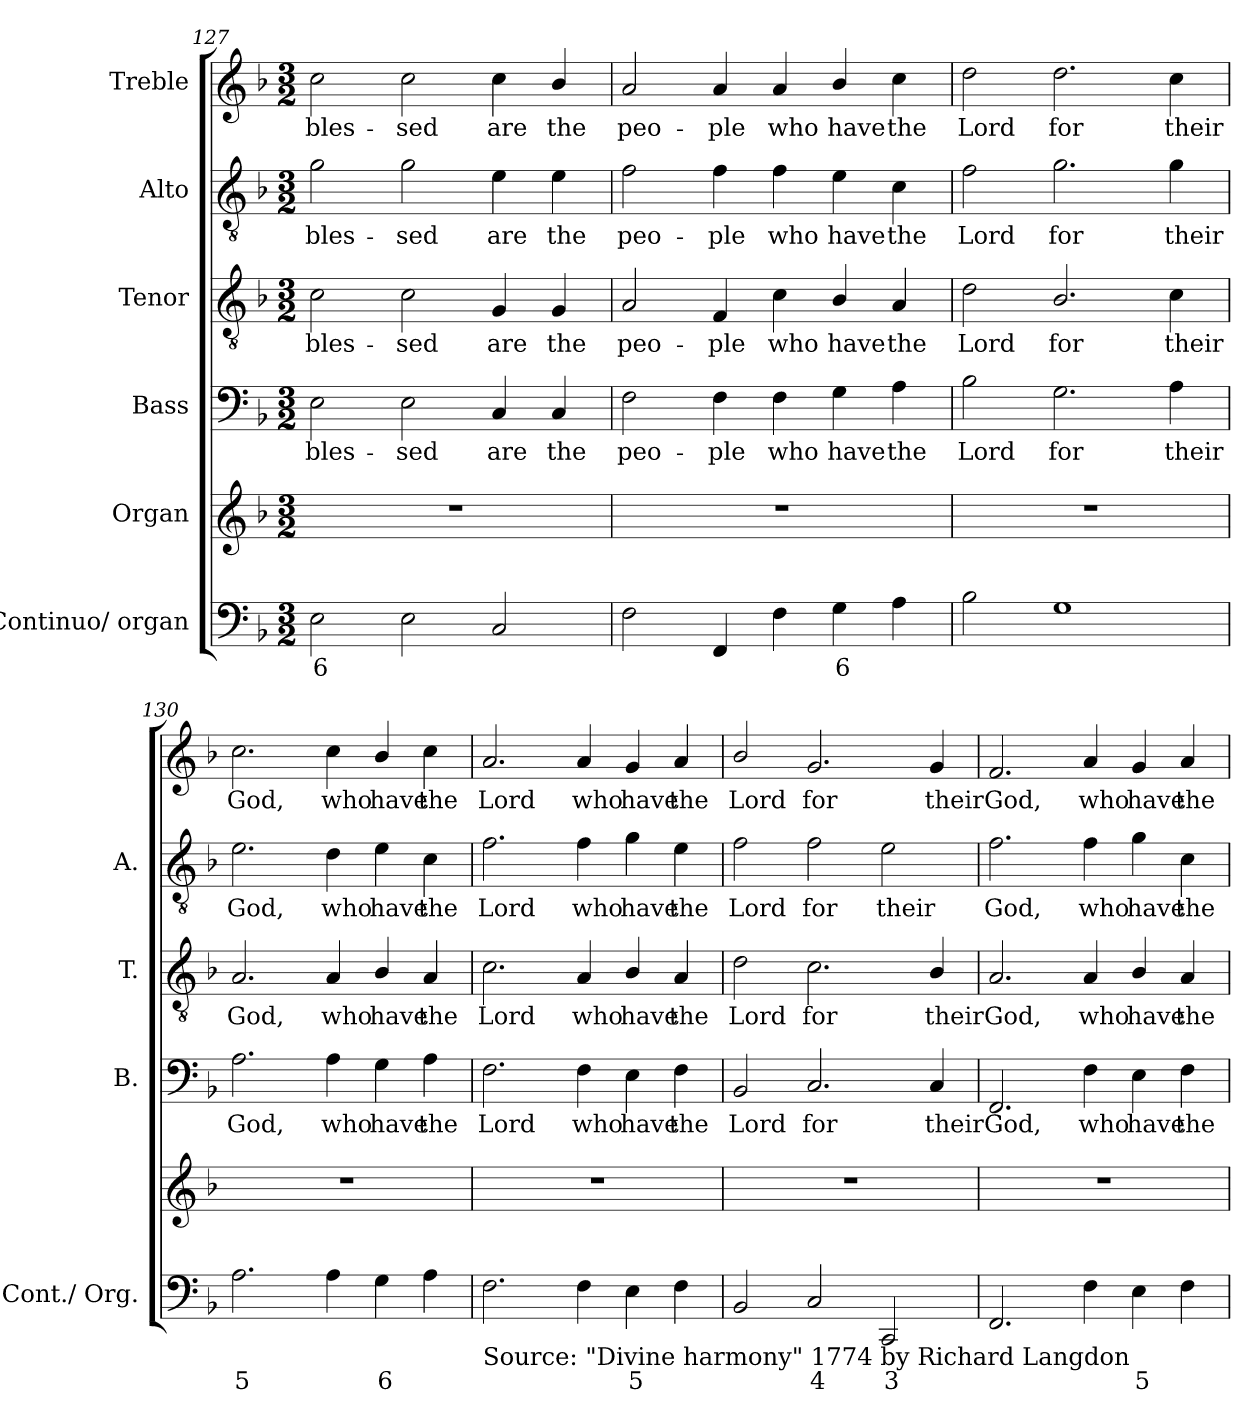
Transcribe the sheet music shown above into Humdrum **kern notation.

**kern	**text	**kern	**kern	**text	**kern	**text	**kern	**text	**kern	**text
*part6	*part6	*part5	*part4	*part4	*part3	*part3	*part2	*part2	*part1	*part1
*staff6	*staff6	*staff5	*staff4	*staff4	*staff3	*staff3	*staff2	*staff2	*staff1	*staff1
*I"Continuo/ organ	*	*I"Organ	*I"Bass	*	*I"Tenor	*	*I"Alto	*	*I"Treble	*
*I'Cont./ Org.	*	*	*I'B.	*	*I'T.	*	*I'A.	*	*	*
*clefF4	*	*clefG2	*clefF4	*	*clefGv2	*	*clefGv2	*	*clefG2	*
*	*	*	*	*	*ITrd7c12	*	*ITrd7c12	*	*	*
*k[b-]	*	*k[b-]	*k[b-]	*	*k[b-]	*	*k[b-]	*	*k[b-]	*
*F:	*	*F:	*F:	*	*F:	*	*F:	*	*F:	*
*M3/2	*	*M3/2	*M3/2	*	*M3/2	*	*M3/2	*	*M3/2	*
=127	=127	=127	=127	=127	=127	=127	=127	=127	=127	=127
!	!LO:LY:b:color=#000000	!LO:N:vis=1	!	!	!	!	!	!	!	!
!	!	!	!	!LO:LY:b:color=#000000	!	!	!	!	!	!
!	!	!	!	!	!	!LO:LY:b:color=#000000	!	!	!	!
!	!	!	!	!	!	!	!	!LO:LY:b:color=#000000	!	!
!	!	!	!	!	!	!	!	!	!	!LO:LY:b:color=#000000
2Ei\	6	1.r	2Ei\	bles-	2Ci\	bles-	2Gi\	bles-	2cci\	bles-
!	!	!	!	!LO:LY:b:color=#000000	!	!	!	!	!	!
!	!	!	!	!	!	!LO:LY:b:color=#000000	!	!	!	!
!	!	!	!	!	!	!	!	!LO:LY:b:color=#000000	!	!
!	!	!	!	!	!	!	!	!	!	!LO:LY:b:color=#000000
2Ei\	.	.	2Ei\	-sed	2Ci\	-sed	2Gi\	-sed	2cci\	-sed
!	!	!	!	!LO:LY:b:color=#000000	!	!	!	!	!	!
!	!	!	!	!	!	!LO:LY:b:color=#000000	!	!	!	!
!	!	!	!	!	!	!	!	!LO:LY:b:color=#000000	!	!
!	!	!	!	!	!	!	!	!	!	!LO:LY:b:color=#000000
2Ci/	.	.	4Ci/	are	4GGi/	are	4Ei\	are	4cci\	are
!	!	!	!	!LO:LY:b:color=#000000	!	!	!	!	!	!
!	!	!	!	!	!	!LO:LY:b:color=#000000	!	!	!	!
!	!	!	!	!	!	!	!	!LO:LY:b:color=#000000	!	!
!	!	!	!	!	!	!	!	!	!	!LO:LY:b:color=#000000
.	.	.	4Ci/	the	4GGi/	the	4Ei\	the	4b-i/	the
=128	=128	=128	=128	=128	=128	=128	=128	=128	=128	=128
!	!	!LO:N:vis=1	!	!	!	!	!	!	!	!
!	!	!	!	!LO:LY:b:color=#000000	!	!	!	!	!	!
!	!	!	!	!	!	!LO:LY:b:color=#000000	!	!	!	!
!	!	!	!	!	!	!	!	!LO:LY:b:color=#000000	!	!
!	!	!	!	!	!	!	!	!	!	!LO:LY:b:color=#000000
2Fi\	.	1.r	2Fi\	peo-	2AAi/	peo-	2Fi\	peo-	2ai/	peo-
!	!	!	!	!LO:LY:b:color=#000000	!	!	!	!	!	!
!	!	!	!	!	!	!LO:LY:b:color=#000000	!	!	!	!
!	!	!	!	!	!	!	!	!LO:LY:b:color=#000000	!	!
!	!	!	!	!	!	!	!	!	!	!LO:LY:b:color=#000000
4FFi/	.	.	4Fi\	-ple	4FFi/	-ple	4Fi\	-ple	4ai/	-ple
!	!	!	!	!LO:LY:b:color=#000000	!	!	!	!	!	!
!	!	!	!	!	!	!LO:LY:b:color=#000000	!	!	!	!
!	!	!	!	!	!	!	!	!LO:LY:b:color=#000000	!	!
!	!	!	!	!	!	!	!	!	!	!LO:LY:b:color=#000000
4Fi\	.	.	4Fi\	who	4Ci\	who	4Fi\	who	4ai/	who
!	!LO:LY:b:color=#000000	!	!	!	!	!	!	!	!	!
!	!	!	!	!LO:LY:b:color=#000000	!	!	!	!	!	!
!	!	!	!	!	!	!LO:LY:b:color=#000000	!	!	!	!
!	!	!	!	!	!	!	!	!LO:LY:b:color=#000000	!	!
!	!	!	!	!	!	!	!	!	!	!LO:LY:b:color=#000000
4Gi\	6	.	4Gi\	have	4BB-i/	have	4Ei\	have	4b-i/	have
!	!	!	!	!LO:LY:b:color=#000000	!	!	!	!	!	!
!	!	!	!	!	!	!LO:LY:b:color=#000000	!	!	!	!
!	!	!	!	!	!	!	!	!LO:LY:b:color=#000000	!	!
!	!	!	!	!	!	!	!	!	!	!LO:LY:b:color=#000000
4Ai\	.	.	4Ai\	the	4AAi/	the	4Ci\	the	4cci\	the
=129	=129	=129	=129	=129	=129	=129	=129	=129	=129	=129
!	!	!LO:N:vis=1	!	!	!	!	!	!	!	!
!	!	!	!	!LO:LY:b:color=#000000	!	!	!	!	!	!
!	!	!	!	!	!	!LO:LY:b:color=#000000	!	!	!	!
!	!	!	!	!	!	!	!	!LO:LY:b:color=#000000	!	!
!	!	!	!	!	!	!	!	!	!	!LO:LY:b:color=#000000
2B-i\	.	1.r	2B-i\	Lord	2Di\	Lord	2Fi\	Lord	2ddi\	Lord
!	!	!	!	!LO:LY:b:color=#000000	!	!	!	!	!	!
!	!	!	!	!	!	!LO:LY:b:color=#000000	!	!	!	!
!	!	!	!	!	!	!	!	!LO:LY:b:color=#000000	!	!
!	!	!	!	!	!	!	!	!	!	!LO:LY:b:color=#000000
1Gi	.	.	2.Gi\	for	2.BB-i/	for	2.Gi\	for	2.ddi\	for
!	!	!	!	!LO:LY:b:color=#000000	!	!	!	!	!	!
!	!	!	!	!	!	!LO:LY:b:color=#000000	!	!	!	!
!	!	!	!	!	!	!	!	!LO:LY:b:color=#000000	!	!
!	!	!	!	!	!	!	!	!	!	!LO:LY:b:color=#000000
.	.	.	4Ai\	their	4Ci\	their	4Gi\	their	4cci\	their
=130	=130	=130	=130	=130	=130	=130	=130	=130	=130	=130
!	!LO:LY:b:color=#000000	!LO:N:vis=1	!	!	!	!	!	!	!	!
!	!	!	!	!LO:LY:b:color=#000000	!	!	!	!	!	!
!	!	!	!	!	!	!LO:LY:b:color=#000000	!	!	!	!
!	!	!	!	!	!	!	!	!LO:LY:b:color=#000000	!	!
!	!	!	!	!	!	!	!	!	!	!LO:LY:b:color=#000000
2.Ai\	5	1.r	2.Ai\	God,	2.AAi/	God,	2.Ei\	God,	2.cci\	God,
!	!	!	!	!LO:LY:b:color=#000000	!	!	!	!	!	!
!	!	!	!	!	!	!LO:LY:b:color=#000000	!	!	!	!
!	!	!	!	!	!	!	!	!LO:LY:b:color=#000000	!	!
!	!	!	!	!	!	!	!	!	!	!LO:LY:b:color=#000000
4Ai\	.	.	4Ai\	who	4AAi/	who	4Di\	who	4cci\	who
!	!LO:LY:b:color=#000000	!	!	!	!	!	!	!	!	!
!	!	!	!	!LO:LY:b:color=#000000	!	!	!	!	!	!
!	!	!	!	!	!	!LO:LY:b:color=#000000	!	!	!	!
!	!	!	!	!	!	!	!	!LO:LY:b:color=#000000	!	!
!	!	!	!	!	!	!	!	!	!	!LO:LY:b:color=#000000
4Gi\	6	.	4Gi\	have	4BB-i/	have	4Ei\	have	4b-i/	have
!	!	!	!	!LO:LY:b:color=#000000	!	!	!	!	!	!
!	!	!	!	!	!	!LO:LY:b:color=#000000	!	!	!	!
!	!	!	!	!	!	!	!	!LO:LY:b:color=#000000	!	!
!	!	!	!	!	!	!	!	!	!	!LO:LY:b:color=#000000
4Ai\	.	.	4Ai\	the	4AAi/	the	4Ci\	the	4cci\	the
!!LO:LB:g=z
=131	=131	=131	=131	=131	=131	=131	=131	=131	=131	=131
!	!	!LO:N:vis=1	!	!	!	!	!	!	!	!
!	!	!	!	!LO:LY:b:color=#000000	!	!	!	!	!	!
!	!	!	!	!	!	!LO:LY:b:color=#000000	!	!	!	!
!	!	!	!	!	!	!	!	!LO:LY:b:color=#000000	!	!
!LO:TX:b:t=Source&colon; "Divine harmony" 1774 by Richard Langdon	!	!	!	!	!	!	!	!	!	!
!	!	!	!	!	!	!	!	!	!	!LO:LY:b:color=#000000
2.Fi\	.	1.r	2.Fi\	Lord	2.Ci\	Lord	2.Fi\	Lord	2.ai/	Lord
!	!	!	!	!LO:LY:b:color=#000000	!	!	!	!	!	!
!	!	!	!	!	!	!LO:LY:b:color=#000000	!	!	!	!
!	!	!	!	!	!	!	!	!LO:LY:b:color=#000000	!	!
!	!	!	!	!	!	!	!	!	!	!LO:LY:b:color=#000000
4Fi\	.	.	4Fi\	who	4AAi/	who	4Fi\	who	4ai/	who
!	!LO:LY:b:color=#000000	!	!	!	!	!	!	!	!	!
!	!	!	!	!LO:LY:b:color=#000000	!	!	!	!	!	!
!	!	!	!	!	!	!LO:LY:b:color=#000000	!	!	!	!
!	!	!	!	!	!	!	!	!LO:LY:b:color=#000000	!	!
!	!	!	!	!	!	!	!	!	!	!LO:LY:b:color=#000000
4Ei\	5	.	4Ei\	have	4BB-i/	have	4Gi\	have	4gi/	have
!	!	!	!	!LO:LY:b:color=#000000	!	!	!	!	!	!
!	!	!	!	!	!	!LO:LY:b:color=#000000	!	!	!	!
!	!	!	!	!	!	!	!	!LO:LY:b:color=#000000	!	!
!	!	!	!	!	!	!	!	!	!	!LO:LY:b:color=#000000
4Fi\	.	.	4Fi\	the	4AAi/	the	4Ei\	the	4ai/	the
=132	=132	=132	=132	=132	=132	=132	=132	=132	=132	=132
!	!	!LO:N:vis=1	!	!	!	!	!	!	!	!
!	!	!	!	!LO:LY:b:color=#000000	!	!	!	!	!	!
!	!	!	!	!	!	!LO:LY:b:color=#000000	!	!	!	!
!	!	!	!	!	!	!	!	!LO:LY:b:color=#000000	!	!
!	!	!	!	!	!	!	!	!	!	!LO:LY:b:color=#000000
2BB-i/	.	1.r	2BB-i/	Lord	2Di\	Lord	2Fi\	Lord	2b-i/	Lord
!	!LO:LY:b:color=#000000	!	!	!	!	!	!	!	!	!
!	!	!	!	!LO:LY:b:color=#000000	!	!	!	!	!	!
!	!	!	!	!	!	!LO:LY:b:color=#000000	!	!	!	!
!	!	!	!	!	!	!	!	!LO:LY:b:color=#000000	!	!
!	!	!	!	!	!	!	!	!	!	!LO:LY:b:color=#000000
2Ci/	4	.	2.Ci/	for	2.Ci\	for	2Fi\	for	2.gi/	for
!	!LO:LY:b:color=#000000	!	!	!	!	!	!	!	!	!
!	!	!	!	!	!	!	!	!LO:LY:b:color=#000000	!	!
2CCi/	3	.	.	.	.	.	2Ei\	their	.	.
!	!	!	!	!LO:LY:b:color=#000000	!	!	!	!	!	!
!	!	!	!	!	!	!LO:LY:b:color=#000000	!	!	!	!
!	!	!	!	!	!	!	!	!	!	!LO:LY:b:color=#000000
.	.	.	4Ci/	their	4BB-i/	their	.	.	4gi/	their
=133	=133	=133	=133	=133	=133	=133	=133	=133	=133	=133
!	!	!LO:N:vis=1	!	!	!	!	!	!	!	!
!	!	!	!	!LO:LY:b:color=#000000	!	!	!	!	!	!
!	!	!	!	!	!	!LO:LY:b:color=#000000	!	!	!	!
!	!	!	!	!	!	!	!	!LO:LY:b:color=#000000	!	!
!	!	!	!	!	!	!	!	!	!	!LO:LY:b:color=#000000
2.FFi/	.	1.r	2.FFi/	God,	2.AAi/	God,	2.Fi\	God,	2.fi/	God,
!	!	!	!	!LO:LY:b:color=#000000	!	!	!	!	!	!
!	!	!	!	!	!	!LO:LY:b:color=#000000	!	!	!	!
!	!	!	!	!	!	!	!	!LO:LY:b:color=#000000	!	!
!	!	!	!	!	!	!	!	!	!	!LO:LY:b:color=#000000
4Fi\	.	.	4Fi\	who	4AAi/	who	4Fi\	who	4ai/	who
!	!LO:LY:b:color=#000000	!	!	!	!	!	!	!	!	!
!	!	!	!	!LO:LY:b:color=#000000	!	!	!	!	!	!
!	!	!	!	!	!	!LO:LY:b:color=#000000	!	!	!	!
!	!	!	!	!	!	!	!	!LO:LY:b:color=#000000	!	!
!	!	!	!	!	!	!	!	!	!	!LO:LY:b:color=#000000
4Ei\	5	.	4Ei\	have	4BB-i/	have	4Gi\	have	4gi/	have
!	!	!	!	!LO:LY:b:color=#000000	!	!	!	!	!	!
!	!	!	!	!	!	!LO:LY:b:color=#000000	!	!	!	!
!	!	!	!	!	!	!	!	!LO:LY:b:color=#000000	!	!
!	!	!	!	!	!	!	!	!	!	!LO:LY:b:color=#000000
4Fi\	.	.	4Fi\	the	4AAi/	the	4Ci\	the	4ai/	the
=	=	=	=	=	=	=	=	=	=	=
*-	*-	*-	*-	*-	*-	*-	*-	*-	*-	*-
